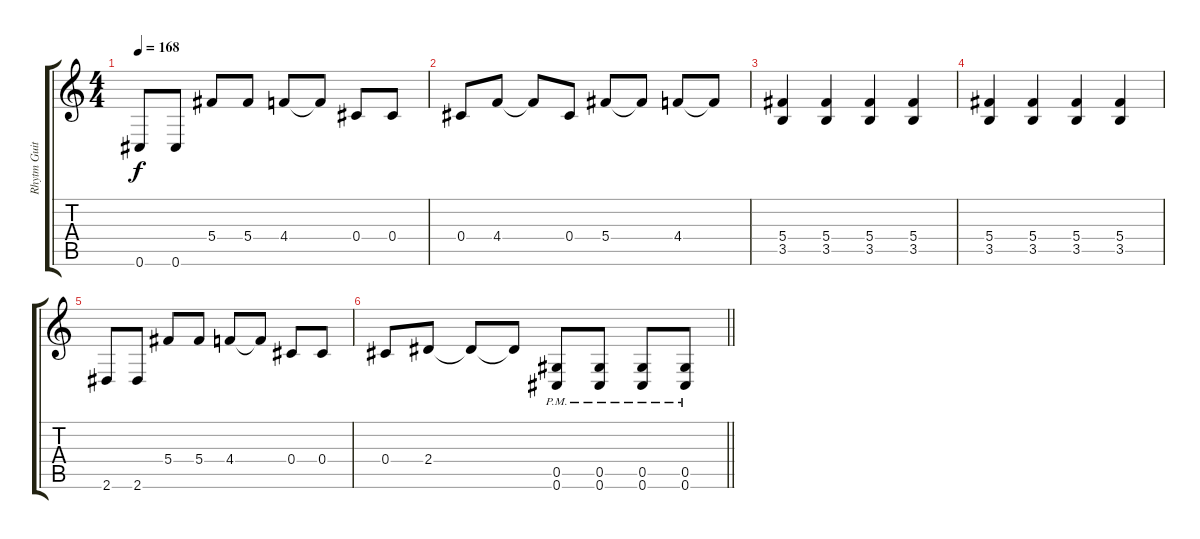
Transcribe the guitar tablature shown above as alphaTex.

\track ("Rhytm Guitar [R]" "Rhytm Guit") {instrument distortionguitar}
\staff {score tabs}
\tuning (Eb4 Bb3 Gb3 Db3 Ab2 Db2) {hide}
\ts (4 4)
\tempo 168
\clef g2
\ks c
0.6.8{dy f} 0.6.8 5.4.8 5.4.8 4.4.8 4.4{t}.8 0.4.8 0.4.8 |
0.4.8 4.4.8 4.4{t}.8 0.4.8 5.4.8 5.4{t}.8 4.4.8 4.4{t}.8 |
(5.4 3.5).4 (5.4 3.5).4 (5.4 3.5).4 (5.4 3.5).4 |
(5.4 3.5).4 (5.4 3.5).4 (5.4 3.5).4 (5.4 3.5).4 |
2.6.8 2.6.8 5.4.8 5.4.8 4.4.8 4.4{t}.8 0.4.8 0.4.8 |
\barLineRight lightlight
0.4.8 2.4.8 2.4{t}.8 2.4{t}.8 (0.5{pm} 0.6{pm}).8 (0.5{pm} 0.6{pm}).8 (0.5{pm} 0.6{pm}).8 (0.5{pm} 0.6{pm}).8
